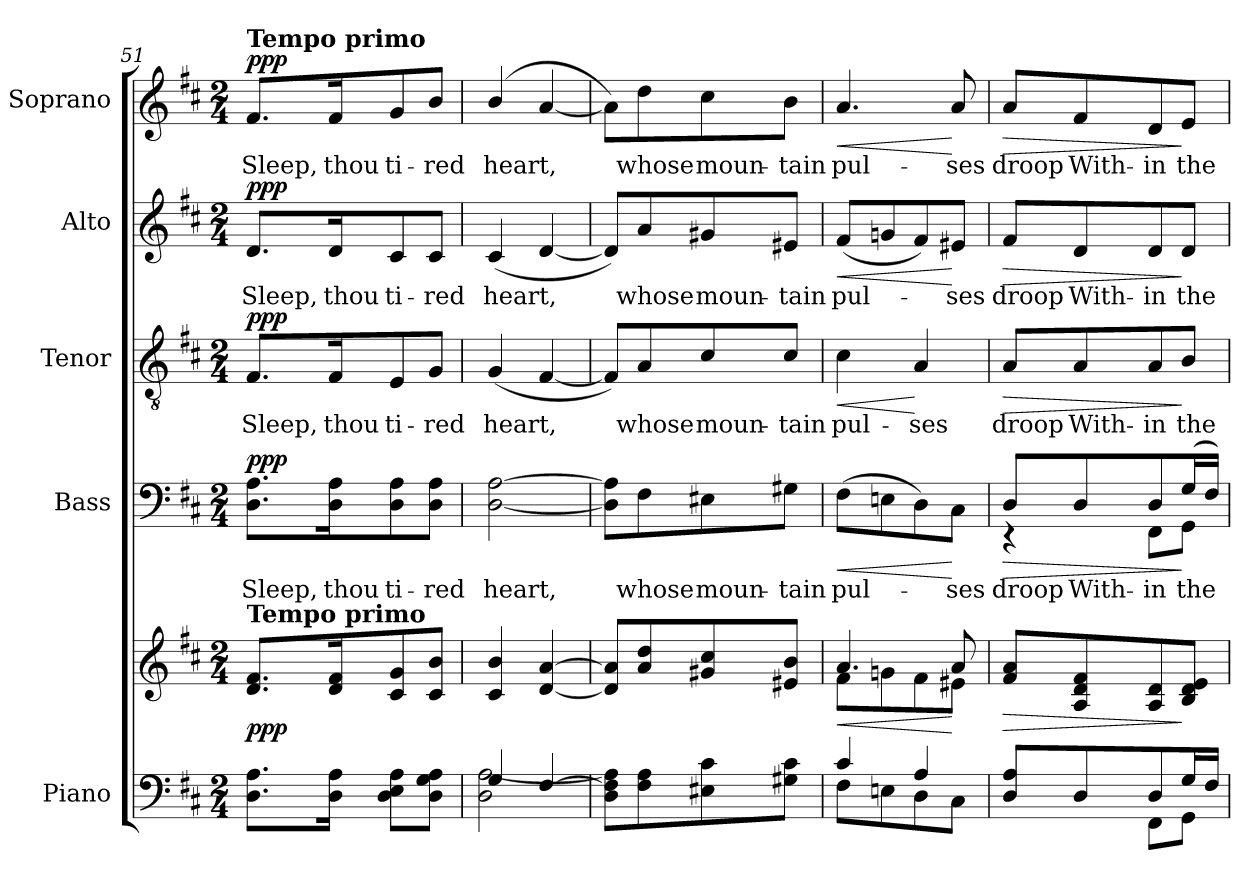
**kern	**kern	**dynam	**kern	**text	**dynam	**kern	**text	**dynam	**kern	**text	**dynam	**kern	**text	**dynam
*part5	*part5	*part5	*part4	*part4	*part4	*part3	*part3	*part3	*part2	*part2	*part2	*part1	*part1	*part1
*staff6	*staff5	*staff5/6	*staff4	*staff4	*staff4	*staff3	*staff3	*staff3	*staff2	*staff2	*staff2	*staff1	*staff1	*staff1
*I"Piano	*	*	*I"Bass	*	*	*I"Tenor	*	*	*I"Alto	*	*	*I"Soprano	*	*
*I'Pno.	*	*	*I'B.	*	*	*I'T.	*	*	*I'A.	*	*	*I'S.	*	*
*clefF4	*clefG2	*	*clefF4	*	*	*clefGv2	*	*	*clefG2	*	*	*clefG2	*	*
*	*	*	*	*	*	*ITrd7c12	*	*	*	*	*	*	*	*
*k[f#c#]	*k[f#c#]	*	*k[f#c#]	*	*	*k[f#c#]	*	*	*k[f#c#]	*	*	*k[f#c#]	*	*
*D:	*D:	*	*D:	*	*	*D:	*	*	*D:	*	*	*D:	*	*
*M2/4	*M2/4	*	*M2/4	*	*	*M2/4	*	*	*M2/4	*	*	*M2/4	*	*
=51	=51	=51	=51	=51	=51	=51	=51	=51	=51	=51	=51	=51	=51	=51
!	!	!	!	!LO:LY:b:color=#000000	!	!	!	!	!	!	!	!	!	!
!	!	!	!	!	!	!	!LO:LY:b:color=#000000	!	!	!	!	!	!	!
!	!	!	!	!	!	!	!	!	!	!LO:LY:b:color=#000000	!	!	!	!
!	!	!	!	!	!	!	!	!	!	!	!	!LO:TX:a:B:t=Tempo primo	!	!
!	!LO:TX:a:B:t=Tempo primo	!	!	!	!	!	!	!	!	!	!	!	!	!
!	!	!	!	!	!	!	!	!	!	!	!	!	!LO:LY:b:color=#000000	!
8.Di\ 8.AiL	8.di/ 8.f#iL	ppp	8.Di\ 8.AiL	Sleep,	ppp	8.FF#i/L	Sleep,	ppp	8.di/L	Sleep,	ppp	8.f#i/L	Sleep,	ppp
!	!	!	!	!LO:LY:b:color=#000000	!	!	!	!	!	!	!	!	!	!
!	!	!	!	!	!	!	!LO:LY:b:color=#000000	!	!	!	!	!	!	!
!	!	!	!	!	!	!	!	!	!	!LO:LY:b:color=#000000	!	!	!	!
!	!	!	!	!	!	!	!	!	!	!	!	!	!LO:LY:b:color=#000000	!
16Di\ 16AiJk	16di/ 16f#ik	.	16Di\ 16Aik	thou	.	16FF#i/k	thou	.	16di/k	thou	.	16f#i/k	thou	.
!	!	!	!	!LO:LY:b:color=#000000	!	!	!	!	!	!	!	!	!	!
!	!	!	!	!	!	!	!LO:LY:b:color=#000000	!	!	!	!	!	!	!
!	!	!	!	!	!	!	!	!	!	!LO:LY:b:color=#000000	!	!	!	!
!	!	!	!	!	!	!	!	!	!	!	!	!	!LO:LY:b:color=#000000	!
8Di\ 8Ei 8AiL	8c#i/ 8gi	.	8Di\ 8Ai	ti-	.	8EEi/	ti-	.	8c#i/	ti-	.	8gi/	ti-	.
!	!	!	!	!LO:LY:b:color=#000000	!	!	!	!	!	!	!	!	!	!
!	!	!	!	!	!	!	!LO:LY:b:color=#000000	!	!	!	!	!	!	!
!	!	!	!	!	!	!	!	!	!	!LO:LY:b:color=#000000	!	!	!	!
!	!	!	!	!	!	!	!	!	!	!	!	!	!LO:LY:b:color=#000000	!
8Di\ 8Gi 8AiJ	8c#i/ 8biJ	.	8Di\ 8AiJ	-red	.	8GGi/J	-red	.	8c#i/J	-red	.	8bi/J	-red	.
=52	=52	=52	=52	=52	=52	=52	=52	=52	=52	=52	=52	=52	=52	=52
*^	*	*	*	*	*	*	*	*	*	*	*	*	*	*
!	!	!	!	!	!LO:LY:b:color=#000000	!	!	!	!	!	!	!	!	!	!
!	!	!	!	!	!	!	!	!LO:LY:b:color=#000000	!	!	!	!	!	!	!
!	!	!	!	!	!	!	!	!	!	!	!LO:LY:b:color=#000000	!	!	!	!
!	!	!	!	!	!	!	!	!	!	!	!	!	!	!LO:LY:b:color=#000000	!
4Gi/	2Di\ [>2Ai	4c#i/ 4bi	.	[<2Di\ [>2Ai	heart,	.	(4GGi/	heart,	.	(4c#i/	heart,	.	(4bi/	heart,	.
[<4F#i/	.	[<4di/ [>4ai	.	.	.	.	[<4FF#i/	.	.	[<4di/	.	.	[<4ai/	.	.
*v	*v	*	*	*	*	*	*	*	*	*	*	*	*	*	*
=53	=53	=53	=53	=53	=53	=53	=53	=53	=53	=53	=53	=53	=53	=53
8Di\ 8F#i] 8Ai]L	8di/] 8ai]L	.	8Di\] 8Ai]L	.	.	8FF#i/L])	.	.	8di/L])	.	.	8ai\L])	.	.
!	!	!	!	!LO:LY:b:color=#000000	!	!	!	!	!	!	!	!	!	!
!	!	!	!	!	!	!	!LO:LY:b:color=#000000	!	!	!	!	!	!	!
!	!	!	!	!	!	!	!	!	!	!LO:LY:b:color=#000000	!	!	!	!
!	!	!	!	!	!	!	!	!	!	!	!	!	!LO:LY:b:color=#000000	!
8F#i\ 8Ai	8ai/ 8ddi	.	8F#i\	whose	.	8AAi/	whose	.	8ai/	whose	.	8ddi\	whose	.
!	!	!	!	!LO:LY:b:color=#000000	!	!	!	!	!	!	!	!	!	!
!	!	!	!	!	!	!	!LO:LY:b:color=#000000	!	!	!	!	!	!	!
!	!	!	!	!	!	!	!	!	!	!LO:LY:b:color=#000000	!	!	!	!
!	!	!	!	!	!	!	!	!	!	!	!	!	!LO:LY:b:color=#000000	!
8E#Xi\ 8c#i	8g#Xi/ 8cc#i	.	8E#Xi\	moun-	.	8C#i/	moun-	.	8g#Xi/	moun-	.	8cc#i\	moun-	.
!	!	!	!	!LO:LY:b:color=#000000	!	!	!	!	!	!	!	!	!	!
!	!	!	!	!	!	!	!LO:LY:b:color=#000000	!	!	!	!	!	!	!
!	!	!	!	!	!	!	!	!	!	!LO:LY:b:color=#000000	!	!	!	!
!	!	!	!	!	!	!	!	!	!	!	!	!	!LO:LY:b:color=#000000	!
8G#Xi\ 8c#iJ	8e#Xi/ 8biJ	.	8G#Xi\J	-tain	.	8C#i/J	-tain	.	8e#Xi/J	-tain	.	8bi\J	-tain	.
=54	=54	=54	=54	=54	=54	=54	=54	=54	=54	=54	=54	=54	=54	=54
*^	*	*	*	*	*	*	*	*	*	*	*	*	*	*
!	!	!	!LO:HP:b	!	!	!	!	!	!	!	!	!	!	!	!
*	*	*^	*	*	*	*	*	*	*	*	*	*	*	*	*
!	!	!	!	!	!	!LO:LY:b:color=#000000	!LO:HP:b	!	!	!	!	!	!	!	!	!
!	!	!	!	!	!	!	!	!	!LO:LY:b:color=#000000	!LO:HP:b	!	!	!	!	!	!
!	!	!	!	!	!	!	!	!	!	!	!	!LO:LY:b:color=#000000	!LO:HP:b	!	!	!
!	!	!	!	!	!	!	!	!	!	!	!	!	!	!	!LO:LY:b:color=#000000	!LO:HP:b
4c#i/	8F#i\L	4.ai/	8f#i\L	<	(8F#i\L	pul-	<	4C#i\	pul-	<	(8f#i/L	pul-	<	4.ai/	pul-	<
.	8Eni\	.	8gni\	.	8Eni\	.	.	.	.	.	8gni/	.	.	.	.	.
!	!	!	!	!	!	!	!	!	!LO:LY:b:color=#000000	!	!	!	!	!	!	!
4Ai/	8Di\	.	8f#i\	.	8Di\)	.	.	4AAi/	-ses	[	8f#i/)	.	.	.	.	.
!	!	!	!	!	!	!LO:LY:b:color=#000000	!	!	!	!	!	!	!	!	!	!
!	!	!	!	!	!	!	!	!	!	!	!	!LO:LY:b:color=#000000	!	!	!	!
!	!	!	!	!	!	!	!	!	!	!	!	!	!	!	!LO:LY:b:color=#000000	!
.	8C#i\J	8ai/	8e#Xi\J	[	8C#i\J	-ses	[	.	.	.	8e#Xi/J	-ses	[	8ai/	-ses	[
=55	=55	=55	=55	=55	=55	=55	=55	=55	=55	=55	=55	=55	=55	=55	=55	=55
!	!	!	!	!LO:HP:b	!	!	!	!	!	!	!	!	!	!	!	!
*	*	*v	*v	*	*	*	*	*	*	*	*	*	*	*	*	*
*	*	*^	*	*	*	*	*	*	*	*	*	*	*	*	*
!	!	!	!	!	!	!LO:LY:b:color=#000000	!LO:HP:b	!	!	!	!	!	!	!	!	!
*	*	*v	*v	*	*^	*	*	*	*	*	*	*	*	*	*	*
*	*	*^	*	*	*	*	*	*	*	*	*	*	*	*	*	*
!	!	!	!	!	!	!	!	!	!	!LO:LY:b:color=#000000	!LO:HP:b	!	!	!	!	!	!
*	*	*v	*v	*	*	*	*	*	*	*	*	*	*	*	*	*	*
*	*	*^	*	*	*	*	*	*	*	*	*	*	*	*	*	*
!	!	!	!	!	!	!	!	!	!	!	!	!	!LO:LY:b:color=#000000	!LO:HP:b	!	!	!
*	*	*v	*v	*	*	*	*	*	*	*	*	*	*	*	*	*	*
*	*	*^	*	*	*	*	*	*	*	*	*	*	*	*	*	*
!	!	!	!	!	!	!	!	!	!	!	!	!	!	!	!	!LO:LY:b:color=#000000	!LO:HP:b
*	*	*v	*v	*	*	*	*	*	*	*	*	*	*	*	*	*	*
8Di/ 8AiL	4ryy	8f#i/ 8aiL	>	8Di/L	4r	droop	>	8AAi/L	droop	>	8f#i/L	droop	>	8ai/L	droop	>
!	!	!	!	!	!	!LO:LY:b:color=#000000	!	!	!	!	!	!	!	!	!	!
!	!	!	!	!	!	!	!	!	!LO:LY:b:color=#000000	!	!	!	!	!	!	!
!	!	!	!	!	!	!	!	!	!	!	!	!LO:LY:b:color=#000000	!	!	!	!
!	!	!	!	!	!	!	!	!	!	!	!	!	!	!	!LO:LY:b:color=#000000	!
8Di/	.	8Ai/ 8di 8f#i	.	8Di/	.	With-	.	8AAi/	With-	.	8di/	With-	.	8f#i/	With-	.
!	!	!	!	!	!	!LO:LY:b:color=#000000	!	!	!	!	!	!	!	!	!	!
!	!	!	!	!	!	!	!	!	!LO:LY:b:color=#000000	!	!	!	!	!	!	!
!	!	!	!	!	!	!	!	!	!	!	!	!LO:LY:b:color=#000000	!	!	!	!
!	!	!	!	!	!	!	!	!	!	!	!	!	!	!	!LO:LY:b:color=#000000	!
8Di/	8FF#i\L	8Ai/ 8di	.	8Di/	8FF#i\L	-in	.	8AAi/	-in	.	8di/	-in	.	8di/	-in	.
!	!	!	!	!	!	!LO:LY:b:color=#000000	!	!	!	!	!	!	!	!	!	!
!	!	!	!	!	!	!	!	!	!LO:LY:b:color=#000000	!	!	!	!	!	!	!
!	!	!	!	!	!	!	!	!	!	!	!	!LO:LY:b:color=#000000	!	!	!	!
!	!	!	!	!	!	!	!	!	!	!	!	!	!	!	!LO:LY:b:color=#000000	!
16Gi/L	8GGi\J	8Bi/ 8di 8eiJ	]	(16Gi/L	8GGi\J	the	]	8BBi/J	the	]	8di/J	the	]	8ei/J	the	]
16F#i/JJ	.	.	.	16F#i/JJ)	.	.	.	.	.	.	.	.	.	.	.	.
*v	*v	*	*	*v	*v	*	*	*	*	*	*	*	*	*	*	*
=	=	=	=	=	=	=	=	=	=	=	=	=	=	=
*-	*-	*-	*-	*-	*-	*-	*-	*-	*-	*-	*-	*-	*-	*-
